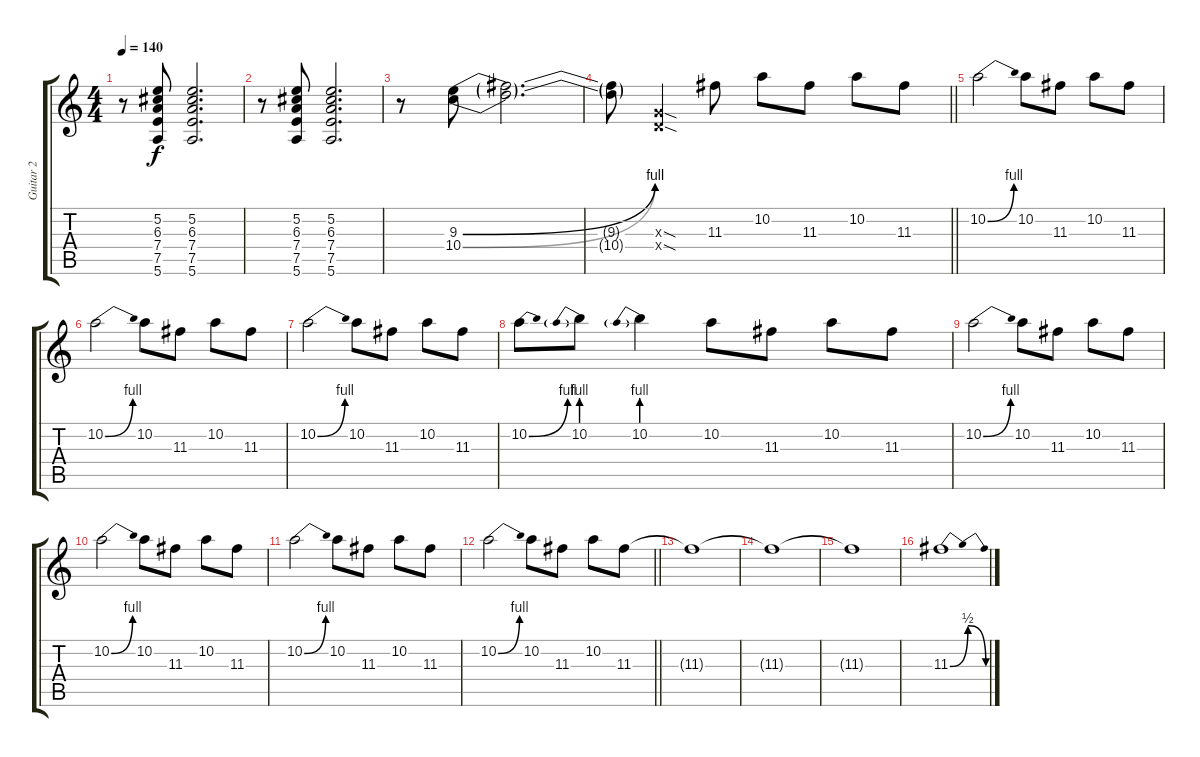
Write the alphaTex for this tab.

\track ("Guitar 2" "Guitar 2") {instrument overdrivenguitar}
\staff {score tabs}
\tuning (E4 B3 G3 D3 A2 E2) {hide}
\ts (4 4)
\tempo 140
\clef g2
\ks c
r.8{dy f} (5.2 6.3 7.4 7.5 5.6).8 (5.2 6.3 7.4 7.5 5.6).2{d} |
r.8 (5.2 6.3 7.4 7.5 5.6).8 (5.2 6.3 7.4 7.5 5.6).2{d} |
r.8 (9.3{be (bend 0 0 60 4)} 10.4{be (bend 0 0 60 4)}).8 (9.3{t} 10.4{t}).2{d} |
\barLineRight lightlight
(9.3{t} 10.4{t}).8 (0.3{sod x} 0.4{sod x}).4 11.3.8 10.2.8 11.3.8 10.2.8 11.3.8 |
\section ("" "")
10.2{be (bend 0 0 60 4)}.2 10.2.8 11.3.8 10.2.8 11.3.8 |
10.2{be (bend 0 0 60 4)}.2 10.2.8 11.3.8 10.2.8 11.3.8 |
10.2{be (bend 0 0 60 4)}.2 10.2.8 11.3.8 10.2.8 11.3.8 |
10.2{be (bend 0 0 60 4)}.8 10.2{be (prebend 0 4 60 4)}.8 10.2{be (prebend 0 4 60 4)}.4 10.2.8 11.3.8 10.2.8 11.3.8 |
10.2{be (bend 0 0 60 4)}.2 10.2.8 11.3.8 10.2.8 11.3.8 |
10.2{be (bend 0 0 60 4)}.2 10.2.8 11.3.8 10.2.8 11.3.8 |
10.2{be (bend 0 0 60 4)}.2 10.2.8 11.3.8 10.2.8 11.3.8 |
\barLineRight lightlight
10.2{be (bend 0 0 60 4)}.2 10.2.8 11.3.8 10.2.8 11.3.8 |
\section ("" "")
11.3{t}.1 |
11.3{t}.1 |
11.3{t}.1 |
11.3{be (bendrelease 0 0 30 2 50 2 60 0)}.1
